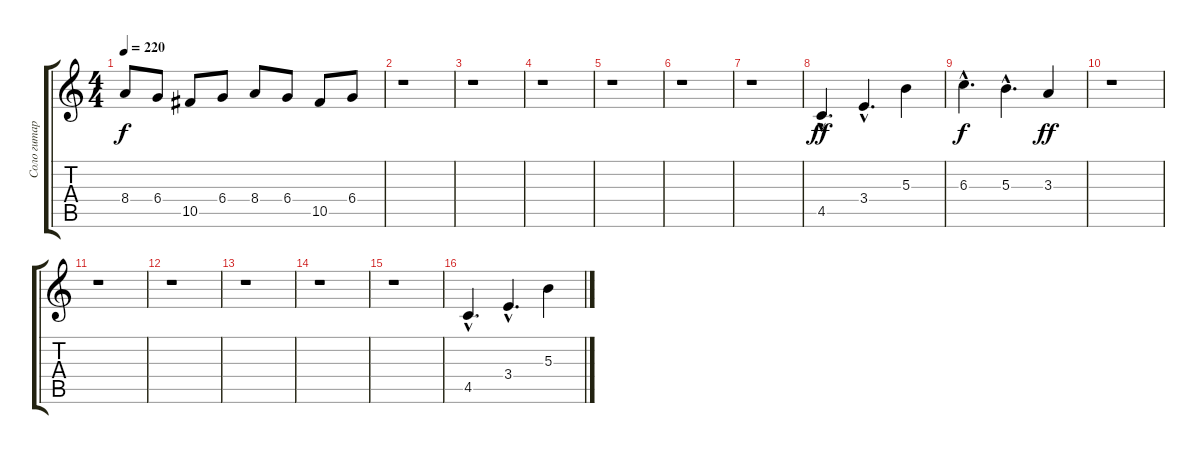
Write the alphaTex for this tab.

\track ("Соло гитара" "Соло гитар") {instrument overdrivenguitar}
\staff {score tabs}
\tuning (Eb4 Bb3 Gb3 Db3 Ab2 Eb2) {hide}
\ts (4 4)
\tempo 220
\clef g2
\ks c
8.4.8{dy f} 6.4.8 10.5.8 6.4.8 8.4.8 6.4.8 10.5.8 6.4.8 |
r.1 |
r.1 |
r.1 |
r.1 |
r.1 |
r.1 |
4.5{hac}.4{d dy ff} 3.4{hac}.4{d} 5.3.4 |
6.3{hac}.4{d dy f} 5.3{hac}.4{d} 3.3.4{dy ff} |
r.1 |
r.1 |
r.1 |
r.1 |
r.1 |
r.1 |
4.5{hac}.4{d} 3.4{hac}.4{d} 5.3.4
